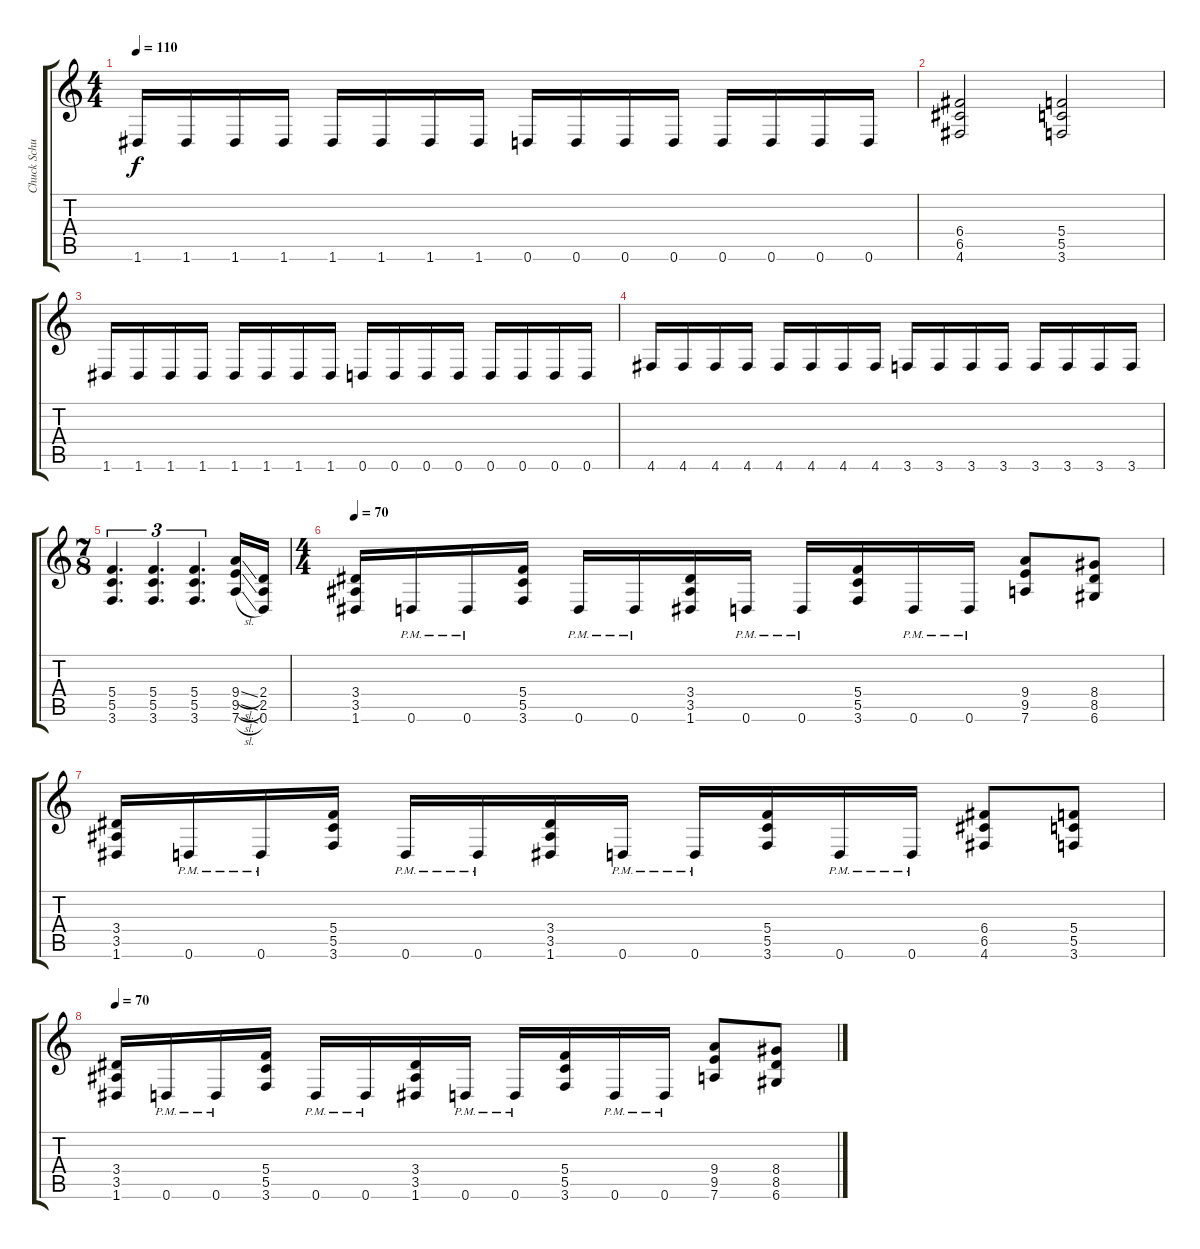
\track ("Chuck Schuldiner" "Chuck Schu") {instrument distortionguitar}
\staff {score tabs}
\tuning (D4 A3 F3 C3 G2 D2) {hide}
\ts (4 4)
\tempo 110
\clef g2
\ks c
1.6.16{dy f} 1.6.16 1.6.16 1.6.16 1.6.16 1.6.16 1.6.16 1.6.16 0.6.16 0.6.16 0.6.16 0.6.16 0.6.16 0.6.16 0.6.16 0.6.16 |
(6.4 6.5 4.6).2 (5.4 5.5 3.6).2 |
1.6.16 1.6.16 1.6.16 1.6.16 1.6.16 1.6.16 1.6.16 1.6.16 0.6.16 0.6.16 0.6.16 0.6.16 0.6.16 0.6.16 0.6.16 0.6.16 |
4.6.16 4.6.16 4.6.16 4.6.16 4.6.16 4.6.16 4.6.16 4.6.16 3.6.16 3.6.16 3.6.16 3.6.16 3.6.16 3.6.16 3.6.16 3.6.16 |
\ts (7 8)
(5.4 5.5 3.6).4{d tu (3 2)} (5.4 5.5 3.6).4{d tu (3 2)} (5.4 5.5 3.6).4{d tu (3 2)} (9.4{sl} 9.5{sl} 7.6{sl}).16 (2.4 2.5 0.6).16 |
\ts (4 4)
\tempo 70
(3.4 3.5 1.6).16 0.6{pm}.16 0.6{pm}.16 (5.4 5.5 3.6).16 0.6{pm}.16 0.6{pm}.16 (3.4 3.5 1.6).16 0.6{pm}.16 0.6{pm}.16 (5.4 5.5 3.6).16 0.6{pm}.16 0.6{pm}.16 (9.4 9.5 7.6).8 (8.4 8.5 6.6).8 |
(3.4 3.5 1.6).16 0.6{pm}.16 0.6{pm}.16 (5.4 5.5 3.6).16 0.6{pm}.16 0.6{pm}.16 (3.4 3.5 1.6).16 0.6{pm}.16 0.6{pm}.16 (5.4 5.5 3.6).16 0.6{pm}.16 0.6{pm}.16 (6.4 6.5 4.6).8 (5.4 5.5 3.6).8 |
\tempo 70
(3.4 3.5 1.6).16 0.6{pm}.16 0.6{pm}.16 (5.4 5.5 3.6).16 0.6{pm}.16 0.6{pm}.16 (3.4 3.5 1.6).16 0.6{pm}.16 0.6{pm}.16 (5.4 5.5 3.6).16 0.6{pm}.16 0.6{pm}.16 (9.4 9.5 7.6).8 (8.4 8.5 6.6).8
